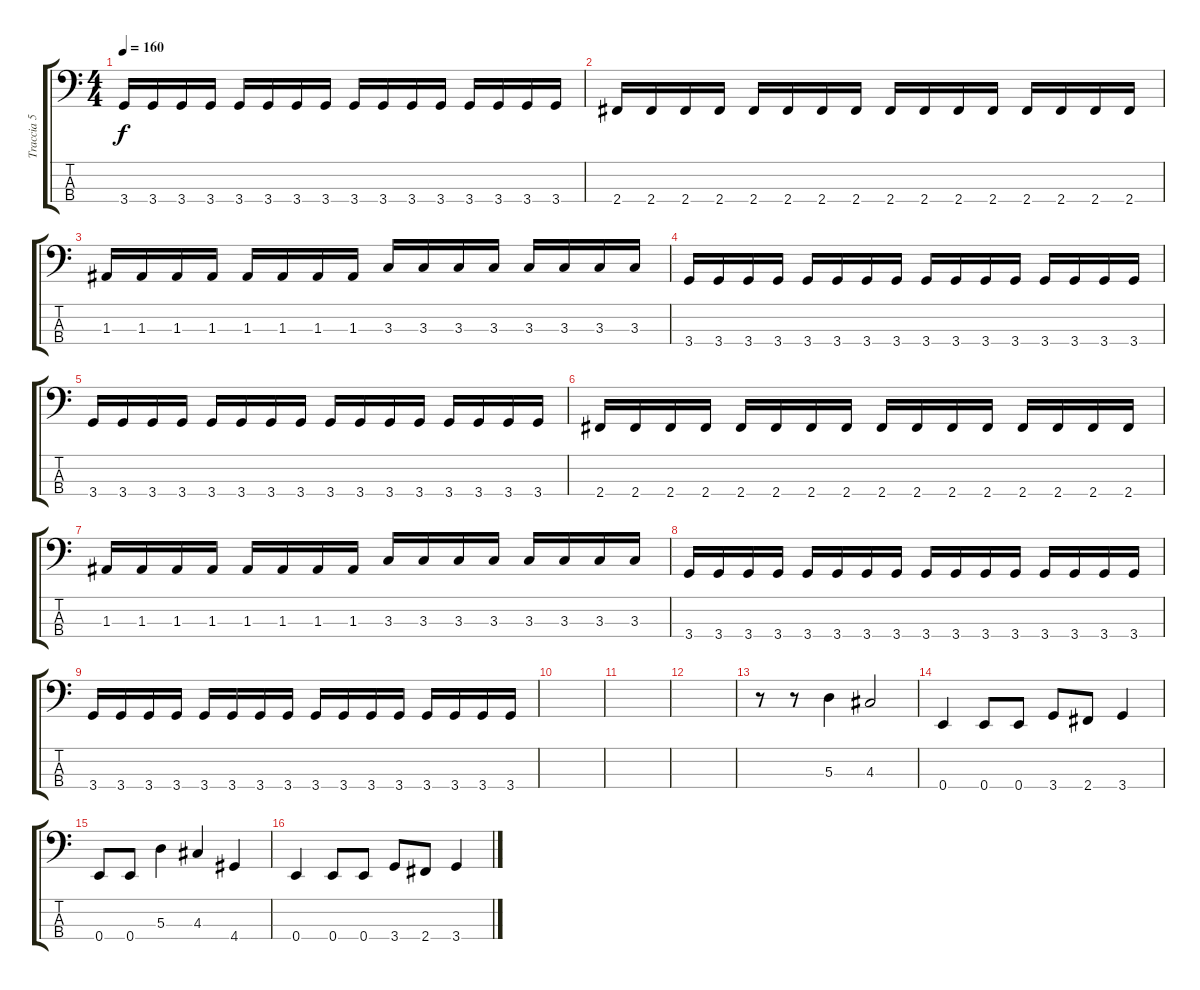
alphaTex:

\track ("Traccia 5" "Traccia 5") {instrument electricbassfinger}
\staff {score tabs}
\tuning (G2 D2 A1 E1) {hide}
\ts (4 4)
\tempo 160
\clef f4
\ks c
3.4.16{dy f} 3.4.16 3.4.16 3.4.16 3.4.16 3.4.16 3.4.16 3.4.16 3.4.16 3.4.16 3.4.16 3.4.16 3.4.16 3.4.16 3.4.16 3.4.16 |
2.4.16 2.4.16 2.4.16 2.4.16 2.4.16 2.4.16 2.4.16 2.4.16 2.4.16 2.4.16 2.4.16 2.4.16 2.4.16 2.4.16 2.4.16 2.4.16 |
1.3.16 1.3.16 1.3.16 1.3.16 1.3.16 1.3.16 1.3.16 1.3.16 3.3.16 3.3.16 3.3.16 3.3.16 3.3.16 3.3.16 3.3.16 3.3.16 |
3.4.16 3.4.16 3.4.16 3.4.16 3.4.16 3.4.16 3.4.16 3.4.16 3.4.16 3.4.16 3.4.16 3.4.16 3.4.16 3.4.16 3.4.16 3.4.16 |
3.4.16 3.4.16 3.4.16 3.4.16 3.4.16 3.4.16 3.4.16 3.4.16 3.4.16 3.4.16 3.4.16 3.4.16 3.4.16 3.4.16 3.4.16 3.4.16 |
2.4.16 2.4.16 2.4.16 2.4.16 2.4.16 2.4.16 2.4.16 2.4.16 2.4.16 2.4.16 2.4.16 2.4.16 2.4.16 2.4.16 2.4.16 2.4.16 |
1.3.16 1.3.16 1.3.16 1.3.16 1.3.16 1.3.16 1.3.16 1.3.16 3.3.16 3.3.16 3.3.16 3.3.16 3.3.16 3.3.16 3.3.16 3.3.16 |
3.4.16 3.4.16 3.4.16 3.4.16 3.4.16 3.4.16 3.4.16 3.4.16 3.4.16 3.4.16 3.4.16 3.4.16 3.4.16 3.4.16 3.4.16 3.4.16 |
3.4.16 3.4.16 3.4.16 3.4.16 3.4.16 3.4.16 3.4.16 3.4.16 3.4.16 3.4.16 3.4.16 3.4.16 3.4.16 3.4.16 3.4.16 3.4.16 |
|
|
|
r.8 r.8 5.3.4 4.3.2 |
0.4.4 0.4.8 0.4.8 3.4.8 2.4.8 3.4.4 |
0.4.8 0.4.8 5.3.4 4.3.4 4.4.4 |
0.4.4 0.4.8 0.4.8 3.4.8 2.4.8 3.4.4
